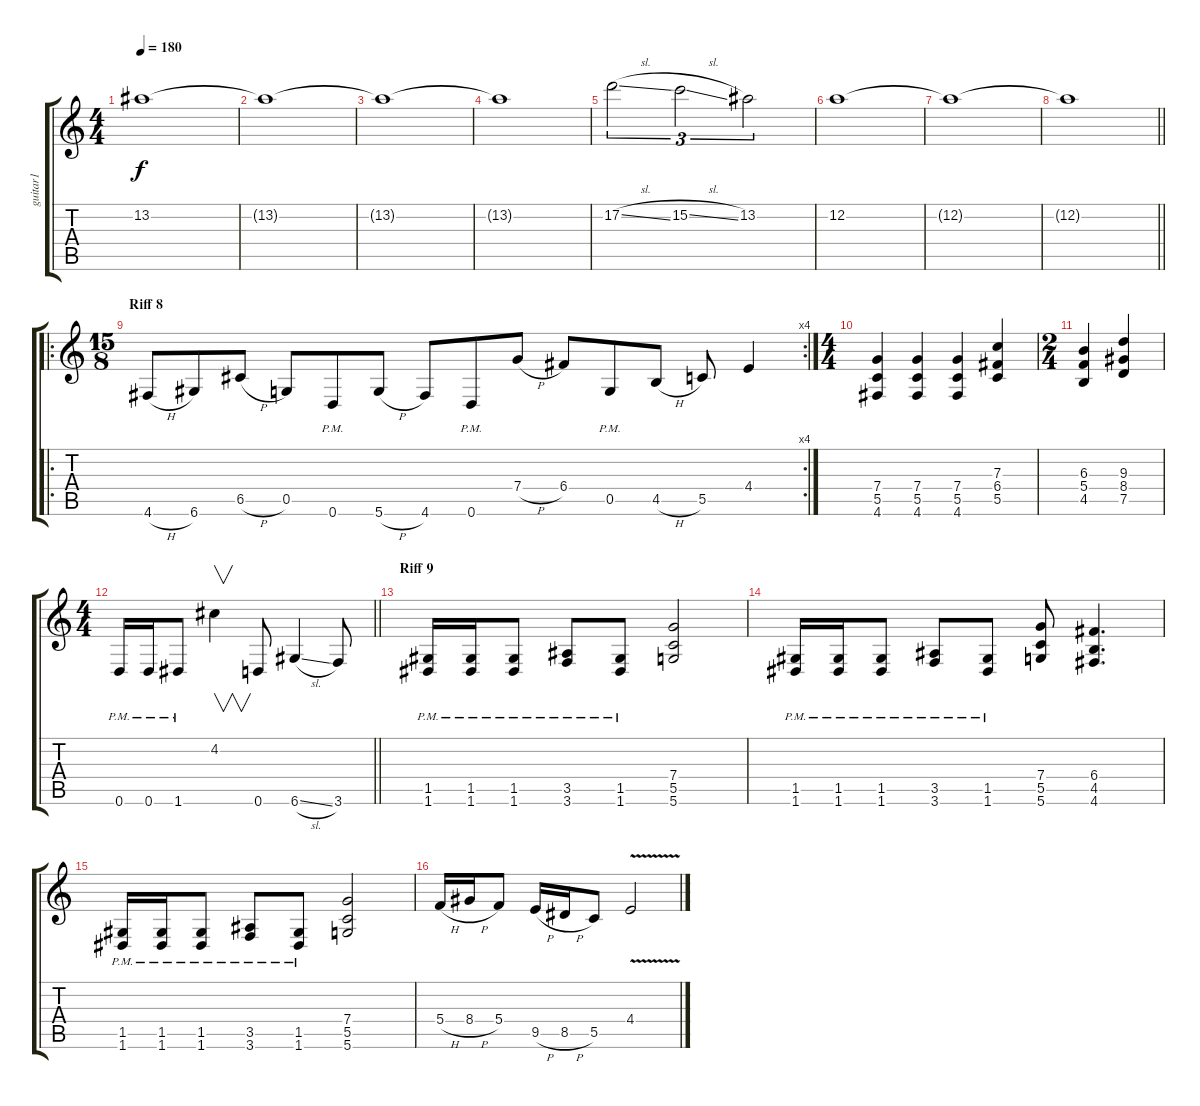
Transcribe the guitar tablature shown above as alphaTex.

\track ("guitar1" "guitar1") {instrument distortionguitar}
\staff {score tabs}
\tuning (D4 A3 F3 C3 G2 D2) {hide}
\ts (4 4)
\tempo 180
\clef g2
\ks c
13.2.1{dy f} |
13.2{t}.1 |
13.2{t}.1 |
13.2{t}.1 |
17.2{sl}.2{tu (3 2)} 15.2{sl}.2{tu (3 2)} 13.2.2{tu (3 2)} |
12.2.1 |
12.2{t}.1 |
\barLineRight lightlight
12.2{t}.1 |
\ro
\rc 4
\ts (15 8)
\section ("" "Riff 8")
4.6{h}.8 6.6.8 6.5{h}.8 0.5.8 0.6{pm}.8 5.6{h}.8 4.6.8 0.6{pm}.8 7.4{h}.8 6.4.8 0.5{pm}.8 4.5{h}.8 5.5.8 4.4.4 |
\ts (4 4)
(7.4 5.5 4.6).4 (7.4 5.5 4.6).4 (7.4 5.5 4.6).4 (7.3 6.4 5.5).4 |
\ts (2 4)
(6.3 5.4 4.5).4 (9.3 8.4 7.5).4 |
\ts (4 4)
\barLineRight lightlight
0.6{pm}.16 0.6{pm}.16 1.6{pm}.8 4.2.4{v instrument guitarharmonics} 0.6.8{instrument distortionguitar} 6.6{sl}.4 3.6.8 |
\section ("" "Riff 9")
(1.5{pm} 1.6{pm}).16 (1.5{pm} 1.6{pm}).16 (1.5{pm} 1.6{pm}).8 (3.5{pm} 3.6{pm}).8 (1.5{pm} 1.6{pm}).8 (7.4 5.5 5.6).2 |
(1.5{pm} 1.6{pm}).16 (1.5{pm} 1.6{pm}).16 (1.5{pm} 1.6{pm}).8 (3.5{pm} 3.6{pm}).8 (1.5{pm} 1.6{pm}).8 (7.4 5.5 5.6).8 (6.4 4.5 4.6).4{d} |
(1.5{pm} 1.6{pm}).16 (1.5{pm} 1.6{pm}).16 (1.5{pm} 1.6{pm}).8 (3.5{pm} 3.6{pm}).8 (1.5{pm} 1.6{pm}).8 (7.4 5.5 5.6).2 |
5.4{h}.16 8.4{h}.16 5.4.8 9.5{h}.16 8.5{h}.16 5.5.8 4.4{v}.2{instrument guitarharmonics}
